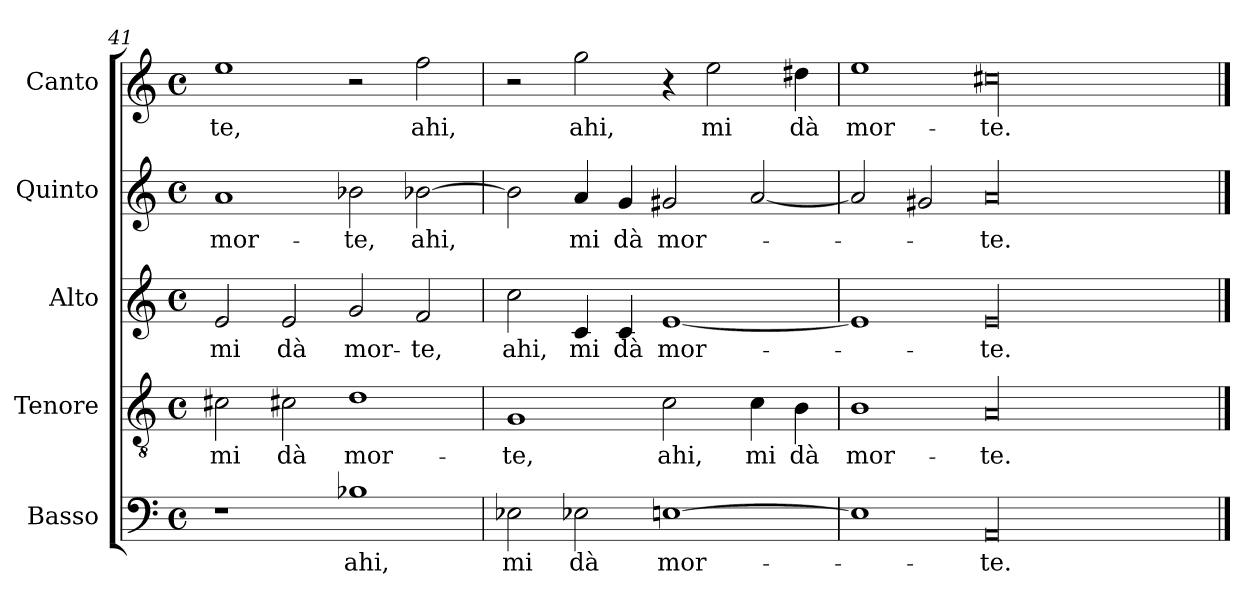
**kern	**text	**kern	**text	**kern	**text	**kern	**text	**kern	**text
*part5	*part5	*part4	*part4	*part3	*part3	*part2	*part2	*part1	*part1
*staff5	*staff5	*staff4	*staff4	*staff3	*staff3	*staff2	*staff2	*staff1	*staff1
*I"Basso	*	*I"Tenore	*	*I"Alto	*	*I"Quinto	*	*I"Canto	*
*I'B.	*	*I'T.	*	*I'A.	*	*	*	*	*
*clefF4	*	*clefGv2	*	*clefG2	*	*clefG2	*	*clefG2	*
*k[]	*	*k[]	*	*k[]	*	*k[]	*	*k[]	*
*C:	*	*C:	*	*C:	*	*C:	*	*C:	*
*M4/4	*	*M4/4	*	*M4/4	*	*M4/4	*	*M4/4	*
*met(c)	*	*met(c)	*	*met(c)	*	*met(c)	*	*met(c)	*
=41	=41	=41	=41	=41	=41	=41	=41	=41	=41
1r	.	2c#X\	mi	2e/	mi	1a/	mor-	1ee\	-te,
.	.	2c#X\	dà	2e/	dà	.	.	.	.
1B-X\	ahi,	1d\	mor-	2g/	mor-	2b-X\	-te,	2r	.
.	.	.	.	2f/	-te,	[2b-X\	ahi,	2ff\	ahi,
=42	=42	=42	=42	=42	=42	=42	=42	=42	=42
2E-X\	mi	1G/	-te,	2cc\	ahi,	2b-\]	.	2r	.
2E-X\	dà	.	.	4c/	mi	4a/	mi	2gg\	ahi,
.	.	.	.	4c/	dà	4g/	dà	.	.
[1En\	mor-	2c\	ahi,	[1e/	mor-	2g#X/	mor-	4r	.
.	.	.	.	.	.	.	.	2ee\	mi
.	.	4c\	mi	.	.	[2a/	.	.	.
.	.	4B\	dà	.	.	.	.	4dd#X\	dà
=43	=43	=43	=43	=43	=43	=43	=43	=43	=43
1E\]	.	1B\	mor-	1e/]	.	2a/]	.	1ee\	mor-
.	.	.	.	.	.	2g#X/	.	.	.
00AA/	-te.	00A/	-te.	00e/	-te.	00a/	-te.	00cc#X\	-te.
==	==	==	==	==	==	==	==	==	==
*-	*-	*-	*-	*-	*-	*-	*-	*-	*-
